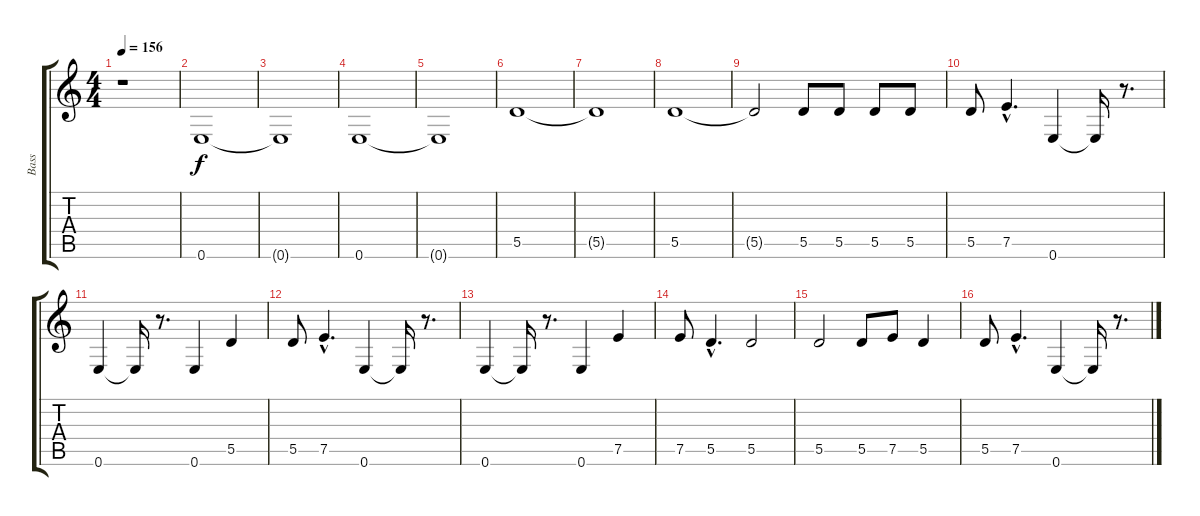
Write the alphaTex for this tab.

\track ("Bass" "Bass") {instrument electricbasspick}
\staff {score tabs}
\tuning (E4 B3 G3 D3 A2 E2) {hide}
\ts (4 4)
\tempo 156
\clef g2
\ks c
r.1{dy f instrument electricbasspick} |
0.6.1 |
0.6{t}.1 |
0.6.1 |
0.6{t}.1 |
5.5.1 |
5.5{t}.1 |
5.5.1 |
5.5{t}.2 5.5.8 5.5.8 5.5.8 5.5.8 |
5.5.8 7.5{hac}.4{d} 0.6.4 0.6{t}.16 r.8{d} |
0.6.4 0.6{t}.16 r.8{d} 0.6.4 5.5.4 |
5.5.8 7.5{hac}.4{d} 0.6.4 0.6{t}.16 r.8{d} |
0.6.4 0.6{t}.16 r.8{d} 0.6.4 7.5.4 |
7.5.8 5.5{hac}.4{d} 5.5.2 |
5.5.2 5.5.8 7.5.8 5.5.4 |
5.5.8 7.5{hac}.4{d} 0.6.4 0.6{t}.16 r.8{d}
